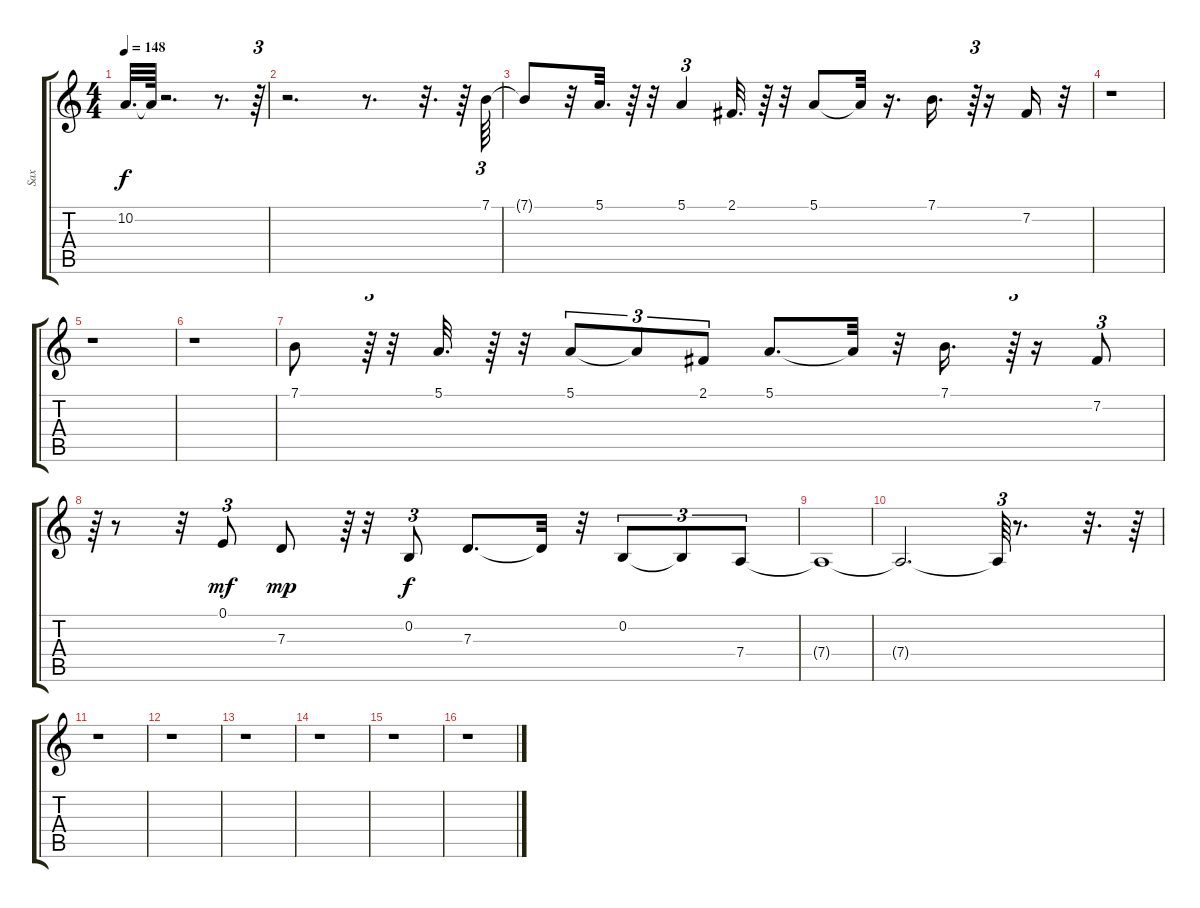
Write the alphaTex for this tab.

\track ("Sax" "Sax") {instrument tenorsax}
\staff {score tabs}
\tuning (E4 B3 G3 D3 A2 E2) {hide}
\ts (4 4)
\tempo 148
\clef g2
\ks c
10.2{t}.32{d dy f} 10.2{t}.64 r.2{d} r.8{d} r.64{tu (3 2)} |
r.2{d} r.8{d} r.32{d} r.64 7.1.64{tu (3 2)} |
7.1{t}.8 r.32 5.1.32{d} r.64 r.32 5.1.4{tu (3 2)} 2.1.32{d} r.64 r.32 5.1.8 5.1{t}.32 r.16{d} 7.1.16{d} r.64{tu (3 2)} r.16 7.2.16 r.32 |
r.1 |
r.1 |
r.1 |
7.1.8 r.64{tu (3 2)} r.32 5.1.32{d} r.64 r.32 5.1.8{tu (3 2)} 5.1{t}.8{tu (3 2)} 2.1.8{tu (3 2)} 5.1.8{d} 5.1{t}.32 r.32 7.1.16{d} r.64{tu (3 2)} r.16 7.2.8{tu (3 2)} |
r.64{tu (3 2)} r.8 r.32 0.1.8{tu (3 2) dy mf} 7.3.8{dy mp} r.64{tu (3 2)} r.32 0.2.8{tu (3 2) dy f} 7.3.8{d} 7.3{t}.32 r.32 0.2.8{tu (3 2)} 0.2{t}.8{tu (3 2)} 7.4.8{tu (3 2)} |
7.4{t}.1 |
7.4{t}.2{d} 7.4{t}.64{tu (3 2)} r.8{d} r.32{d} r.64 |
r.1 |
r.1 |
r.1 |
r.1 |
r.1 |
r.1
